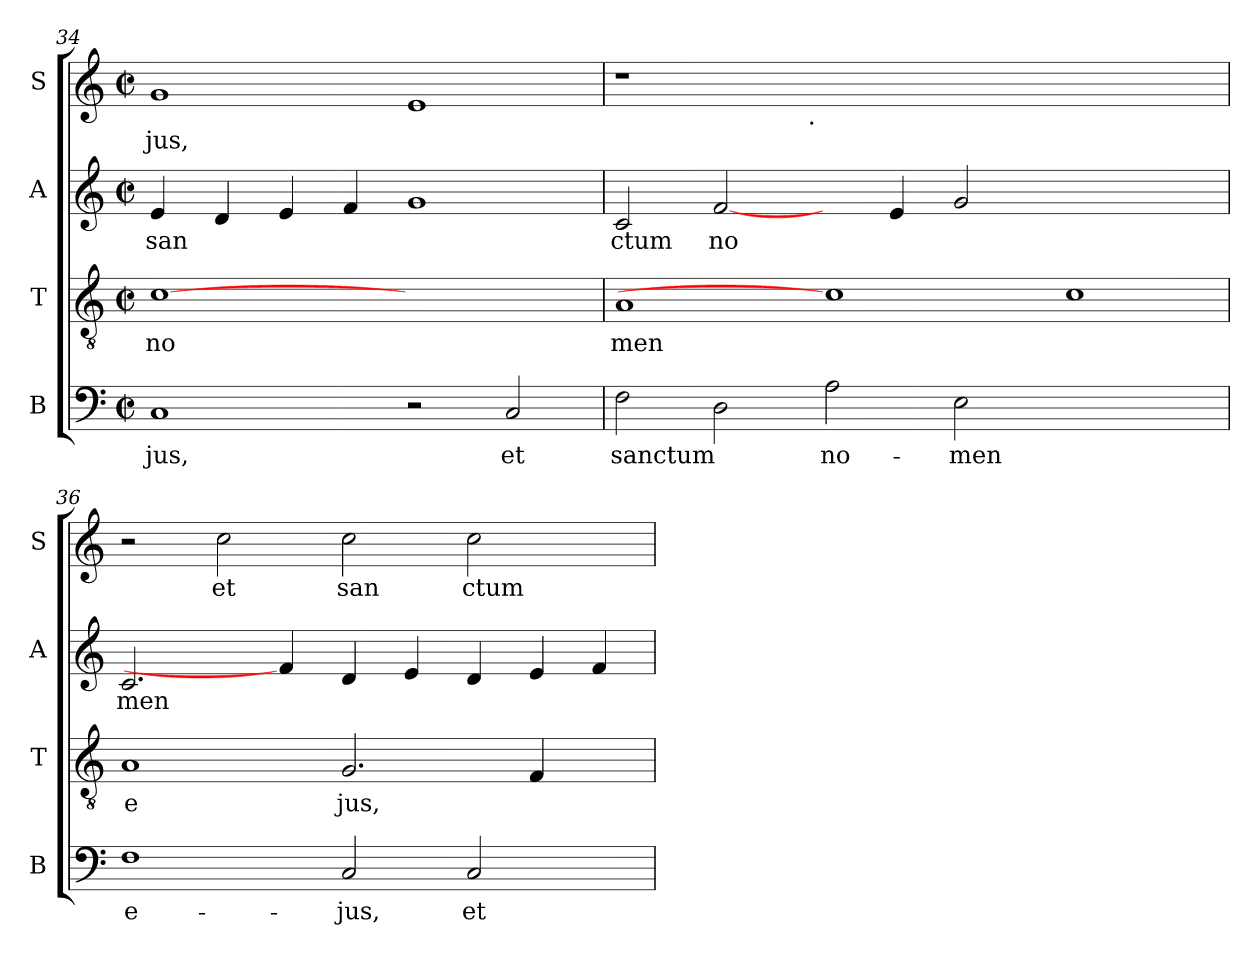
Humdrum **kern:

**kern	**text	**kern	**text	**kern	**text	**kern	**text
*part4	*part4	*part3	*part3	*part2	*part2	*part1	*part1
*staff4	*staff4	*staff3	*staff3	*staff2	*staff2	*staff1	*staff1
*I"B	*	*I"T	*	*I"A	*	*I"S	*
*I'B	*	*I'T	*	*I'A	*	*I'S	*
!!LO:LB:g=z
*clefF4	*	*clefGv2	*	*clefG2	*	*clefG2	*
*k[]	*	*k[]	*	*k[]	*	*k[]	*
*C:	*	*C:	*	*C:	*	*C:	*
*M2/2	*	*M2/2	*	*M2/2	*	*M2/2	*
*met(c|)	*	*met(c|)	*	*met(c|)	*	*met(c|)	*
=34	=34	=34	=34	=34	=34	=34	=34
!	!LO:LY:b:cj	!	!LO:LY:b:cj	!	!LO:LY:b:cj	!	!LO:LY:b:cj
1C	jus,	[1c	no	4e/	san-	1g	jus,
!	!	!	!	!	!LO:LY:b:cj	!	!
.	.	.	.	4d/	--	.	.
!	!	!	!	!	!LO:LY:b:cj	!	!
.	.	.	.	4e/	--	.	.
!	!	!	!	!	!LO:LY:b:cj	!	!
.	.	.	.	4f/	--	.	.
!	!	!	!	!	!LO:LY:b:cj	!	!LO:LY:b:cj
2r	.	1ryy	.	1g	--	1e	.
!	!LO:LY:b:cj	!	!	!	!	!	!
2C/	et	.	.	.	.	.	.
=35	=35	=35	=35	=35	=35	=35	=35
!	!LO:LY:b:cj	!	!LO:LY:b:cj	!	!LO:LY:b:cj	!	!
*	*	*	*	*	*	*^	*
2F\	sanctum	1A	men	2c/	-ctum	1r	2ryy	.
!	!LO:LY:b:cj	!	!	!	!LO:LY:b:cj	!	!	!
2D\	.	.	.	[2f/	no-	.	4...ryy	.
!	!	!	!	!	!	!	!LO:TX:b:t=.	!
.	.	.	.	.	.	.	1ryy	.
!	!LO:LY:b:cj	!	!	!	!	!	!	!
2A\	no-	1c]	.	4ryy	.	0ryy	.	.
!	!	!	!	!	!LO:LY:b:cj	!	!	!
.	.	.	.	4e/	--	.	.	.
!	!LO:LY:b:cj	!	!	!	!LO:LY:b:cj	!	!	!
2E\	-men	.	.	2g/	--	.	.	.
.	.	.	.	.	.	.	1ryy	.
!	!	!	!LO:LY:b:cj	!	!	!	!	!
1ryy	.	1c	.	1ryy	.	.	.	.
.	.	.	.	.	.	.	32ryy	.
=36	=36	=36	=36	=36	=36	=36	=36	=36
!	!LO:LY:b:cj	!	!LO:LY:b:cj	!	!LO:LY:b:cj	!	!	!
*	*	*	*	*	*	*v	*v	*
1F	e-	1A	e	2.c/	-men	2r	.
!	!	!	!	!	!	!	!LO:LY:b:cj
.	.	.	.	.	.	2cc\	et
.	.	.	.	4f/]	.	.	.
!	!LO:LY:b:cj	!	!LO:LY:b:cj	!	!LO:LY:b:cj	!	!LO:LY:b:cj
2C/	-jus,	2.G/	jus,	4d/	.	2cc\	san
!	!	!	!	!	!LO:LY:b:cj	!	!
.	.	.	.	4e/	.	.	.
!	!LO:LY:b:cj	!	!	!	!LO:LY:b:cj	!	!LO:LY:b:cj
2C/	et	.	.	4d/	.	2cc\	ctum
!	!	!	!LO:LY:b:cj	!	!LO:LY:b:cj	!	!
.	.	4F/	.	4e/	.	.	.
!	!	!	!	!	!LO:LY:b:cj	!	!
4ryy	.	4ryy	.	4f/	.	4ryy	.
=	=	=	=	=	=	=	=
*-	*-	*-	*-	*-	*-	*-	*-
